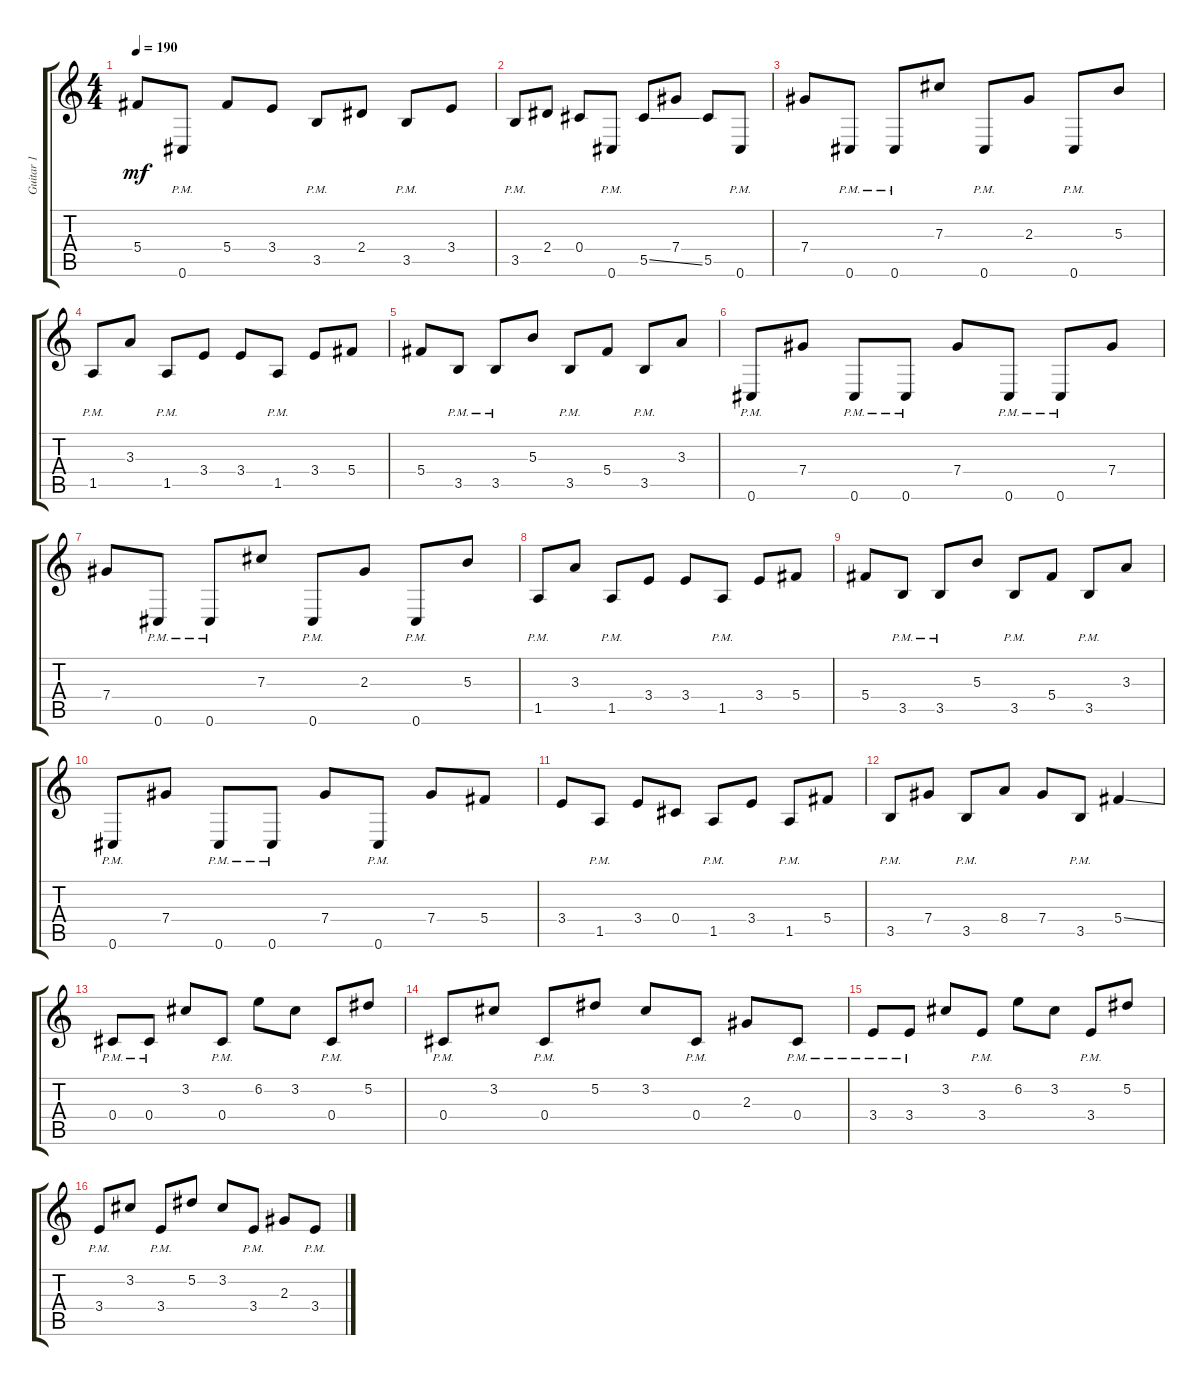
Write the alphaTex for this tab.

\track ("Guitar 1" "Guitar 1") {instrument acousticguitarsteel}
\staff {score tabs}
\tuning (Eb4 Bb3 Gb3 Db3 Ab2 Db2) {hide}
\ts (4 4)
\tempo 190
\clef g2
\ks c
5.4.8{dy mf} 0.6{pm}.8 5.4.8 3.4.8 3.5{pm}.8 2.4.8 3.5{pm}.8 3.4.8 |
3.5{pm}.8 2.4.8 0.4.8 0.6{pm}.8 5.5{ss}.8 7.4.8 5.5.8 0.6{pm}.8 |
7.4.8 0.6{pm}.8 0.6{pm}.8 7.3.8 0.6{pm}.8 2.3.8 0.6{pm}.8 5.3.8 |
1.5{pm}.8 3.3.8 1.5{pm}.8 3.4.8 3.4.8 1.5{pm}.8 3.4.8 5.4.8 |
5.4.8 3.5{pm}.8 3.5{pm}.8 5.3.8 3.5{pm}.8 5.4.8 3.5{pm}.8 3.3.8 |
0.6{pm}.8 7.4.8 0.6{pm}.8 0.6{pm}.8 7.4.8 0.6{pm}.8 0.6{pm}.8 7.4.8 |
7.4.8 0.6{pm}.8 0.6{pm}.8 7.3.8 0.6{pm}.8 2.3.8 0.6{pm}.8 5.3.8 |
1.5{pm}.8 3.3.8 1.5{pm}.8 3.4.8 3.4.8 1.5{pm}.8 3.4.8 5.4.8 |
5.4.8 3.5{pm}.8 3.5{pm}.8 5.3.8 3.5{pm}.8 5.4.8 3.5{pm}.8 3.3.8 |
0.6{pm}.8 7.4.8 0.6{pm}.8 0.6{pm}.8 7.4.8 0.6{pm}.8 7.4.8 5.4.8 |
3.4.8 1.5{pm}.8 3.4.8 0.4.8 1.5{pm}.8 3.4.8 1.5{pm}.8 5.4.8 |
3.5{pm}.8 7.4.8 3.5{pm}.8 8.4.8 7.4.8 3.5{pm}.8 5.4{ss}.4 |
0.4{pm}.8 0.4{pm}.8 3.2.8 0.4{pm}.8 6.2.8 3.2.8 0.4{pm}.8 5.2.8 |
0.4{pm}.8 3.2.8 0.4{pm}.8 5.2.8 3.2.8 0.4{pm}.8 2.3.8 0.4{pm}.8 |
3.4{pm}.8 3.4{pm}.8 3.2.8 3.4{pm}.8 6.2.8 3.2.8 3.4{pm}.8 5.2.8 |
3.4{pm}.8 3.2.8 3.4{pm}.8 5.2.8 3.2.8 3.4{pm}.8 2.3.8 3.4{pm}.8
